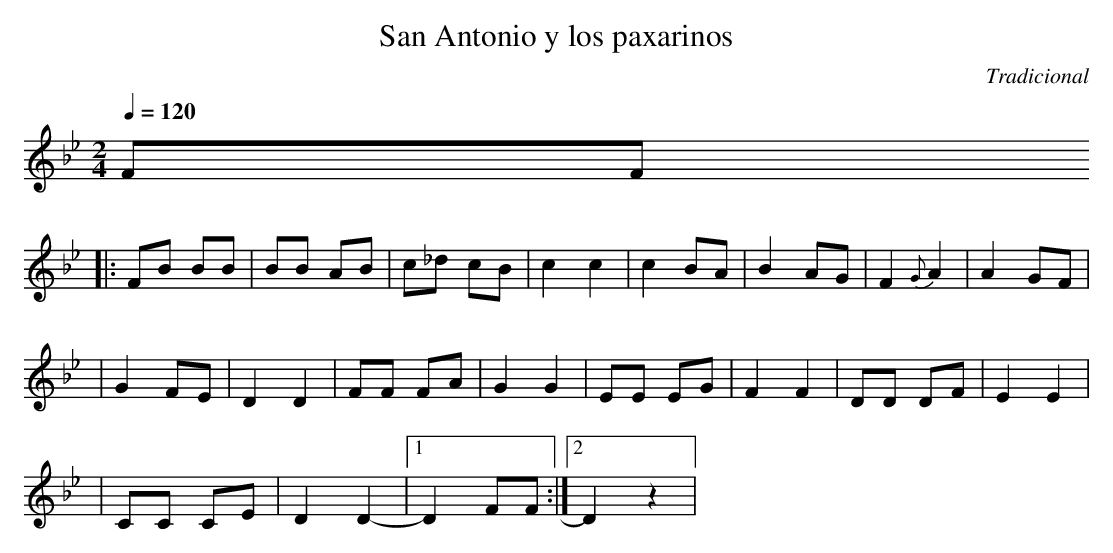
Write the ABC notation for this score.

X:1
T:San Antonio y los paxarinos
C:Tradicional
M:2/4
L:1/8
Q:1/4=120
K:Bb
FF
|: FB BB|BB AB|c_d cB|c2 c2|c2 BA|B2 AG|F2 {G}A2|A2 GF|
|G2 FE|D2 D2|FF FA|G2 G2|EE EG|F2 F2|DD DF|E2 E2|
|CC CE|D2 D2-|[1 D2 FF :|[2 D2 z2|
